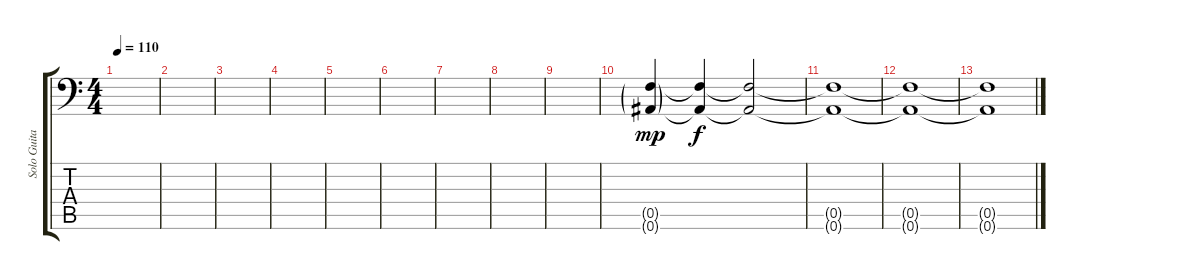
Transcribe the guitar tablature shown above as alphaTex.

\track ("Solo Guitar" "Solo Guita") {instrument distortionguitar}
\staff {score tabs}
\tuning (C4 G3 Eb3 Bb2 F2 Bb1) {hide}
\ts (4 4)
\tempo 110
\clef f4
\ks c
|
|
|
|
|
|
|
|
|
(0.5{g} 0.6{g}).4{dy mp instrument stringensemble2} (0.5{t} 0.6{t}).4{dy f} (0.5{t} 0.6{t}).2 |
(0.5{t} 0.6{t}).1 |
(0.5{t} 0.6{t}).1 |
(0.5{t} 0.6{t}).1
